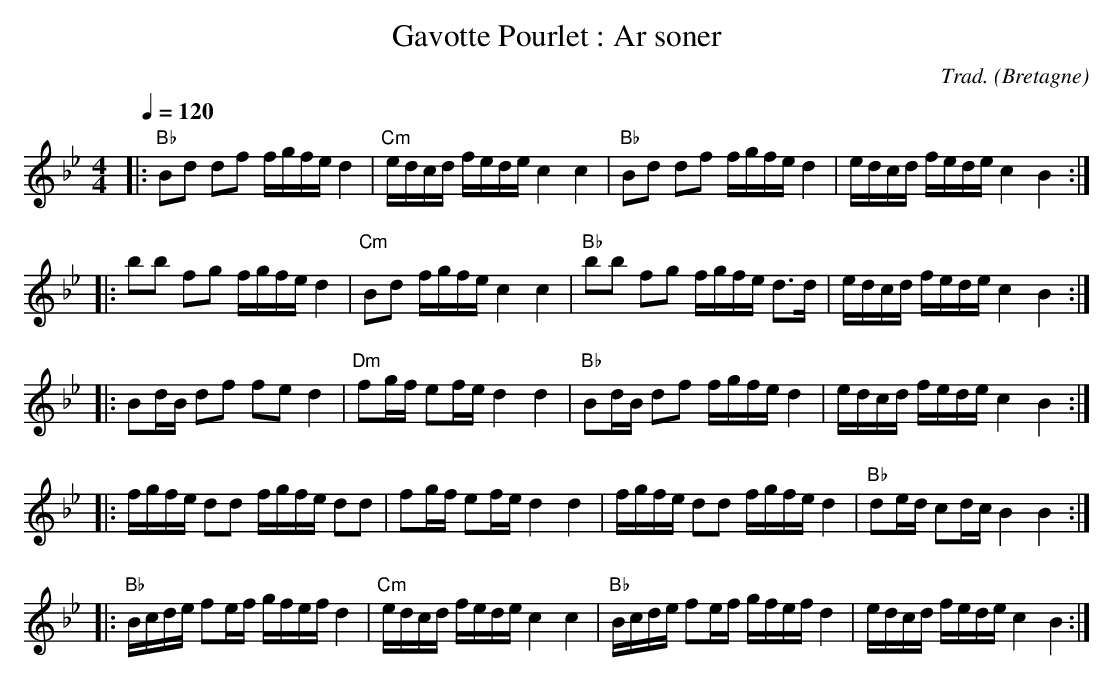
X:1
T:Gavotte Pourlet : Ar soner
C:Trad.
O:Bretagne
M:4/4
L:1/16
Q:1/4=120
K:Bb
|: "Bb"B2d2 d2f2 fgfe d4 | "Cm"edcd fede c4 c4 |\
"Bb"B2d2 d2f2 fgfe d4 | edcd fede c4 B4 :|
|: b2b2 f2g2 fgfe d4 | "Cm"B2d2 fgfe c4 c4 |\
"Bb"b2b2 f2g2 fgfe d3d | edcd fede c4 B4 :|
|: B2dB d2f2 f2e2 d4 | "Dm"f2gf e2fe d4 d4 |\
"Bb"B2dB d2f2 fgfe d4 | edcd fede c4 B4 :|
|: fgfe d2d2 fgfe d2d2 | f2gf e2fe d4 d4 |\
fgfe d2d2 fgfe d4 | "Bb"d2ed c2dc B4 B4 :|
|: "Bb"Bcde f2ef gfef d4 | "Cm"edcd fede c4 c4 |\
"Bb"Bcde f2ef gfef d4 | edcd fede c4 B4 :|
